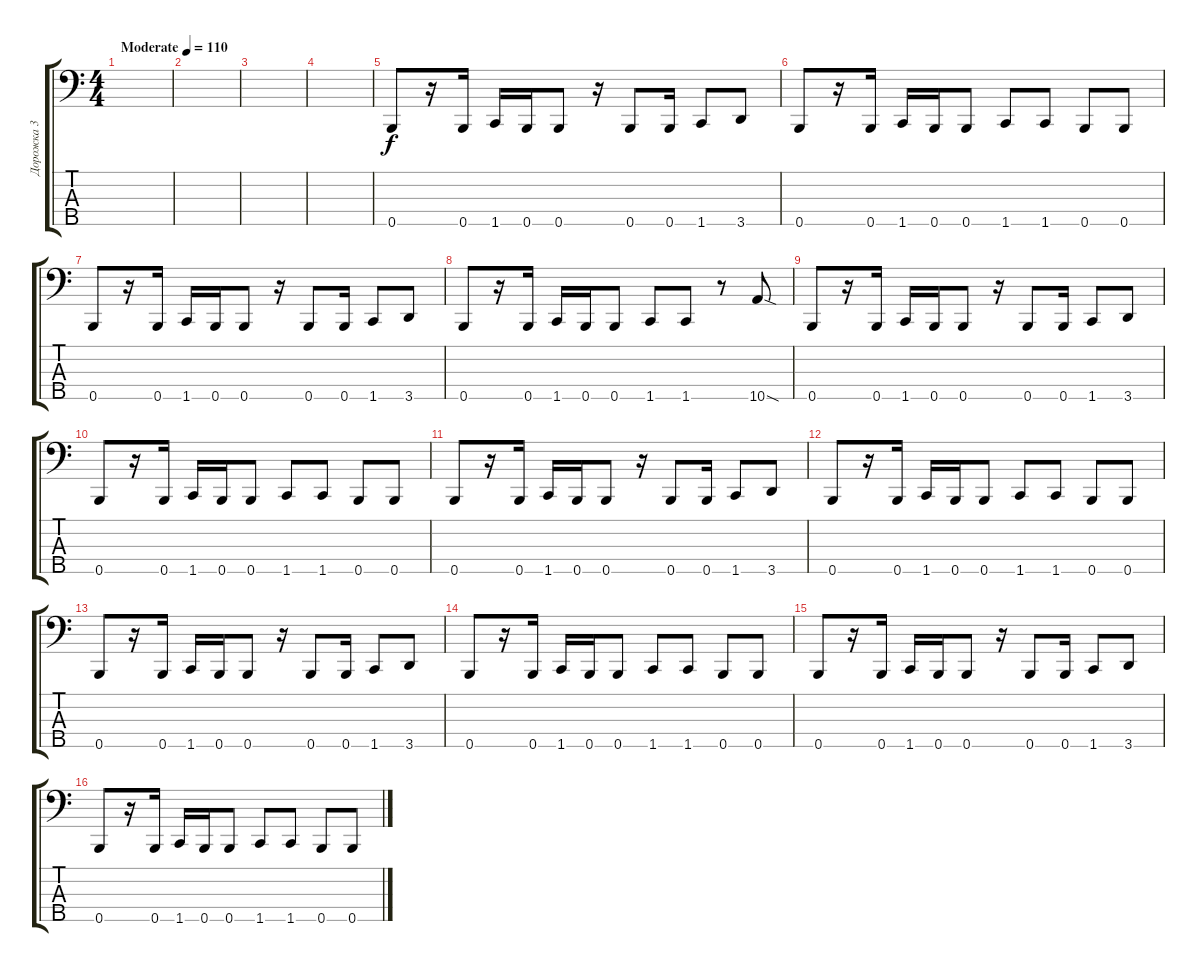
\track ("Дорожка 3" "Дорожка 3") {instrument electricbasspick}
\staff {score tabs}
\tuning (G2 D2 A1 E1 B0) {hide}
\ts (4 4)
\tempo (110 "Moderate")
\clef f4
\ks c
|
|
|
|
0.5.8 r.16 0.5.16 1.5.16 0.5.16 0.5.8 r.16 0.5.8 0.5.16 1.5.8 3.5.8 |
0.5.8 r.16 0.5.16 1.5.16 0.5.16 0.5.8 1.5.8 1.5.8 0.5.8 0.5.8 |
0.5.8 r.16 0.5.16 1.5.16 0.5.16 0.5.8 r.16 0.5.8 0.5.16 1.5.8 3.5.8 |
0.5.8 r.16 0.5.16 1.5.16 0.5.16 0.5.8 1.5.8 1.5.8 r.8 10.5{sod}.8 |
0.5.8 r.16 0.5.16 1.5.16 0.5.16 0.5.8 r.16 0.5.8 0.5.16 1.5.8 3.5.8 |
0.5.8 r.16 0.5.16 1.5.16 0.5.16 0.5.8 1.5.8 1.5.8 0.5.8 0.5.8 |
0.5.8 r.16 0.5.16 1.5.16 0.5.16 0.5.8 r.16 0.5.8 0.5.16 1.5.8 3.5.8 |
0.5.8 r.16 0.5.16 1.5.16 0.5.16 0.5.8 1.5.8 1.5.8 0.5.8 0.5.8 |
0.5.8 r.16 0.5.16 1.5.16 0.5.16 0.5.8 r.16 0.5.8 0.5.16 1.5.8 3.5.8 |
0.5.8 r.16 0.5.16 1.5.16 0.5.16 0.5.8 1.5.8 1.5.8 0.5.8 0.5.8 |
0.5.8 r.16 0.5.16 1.5.16 0.5.16 0.5.8 r.16 0.5.8 0.5.16 1.5.8 3.5.8 |
0.5.8 r.16 0.5.16 1.5.16 0.5.16 0.5.8 1.5.8 1.5.8 0.5.8 0.5.8
